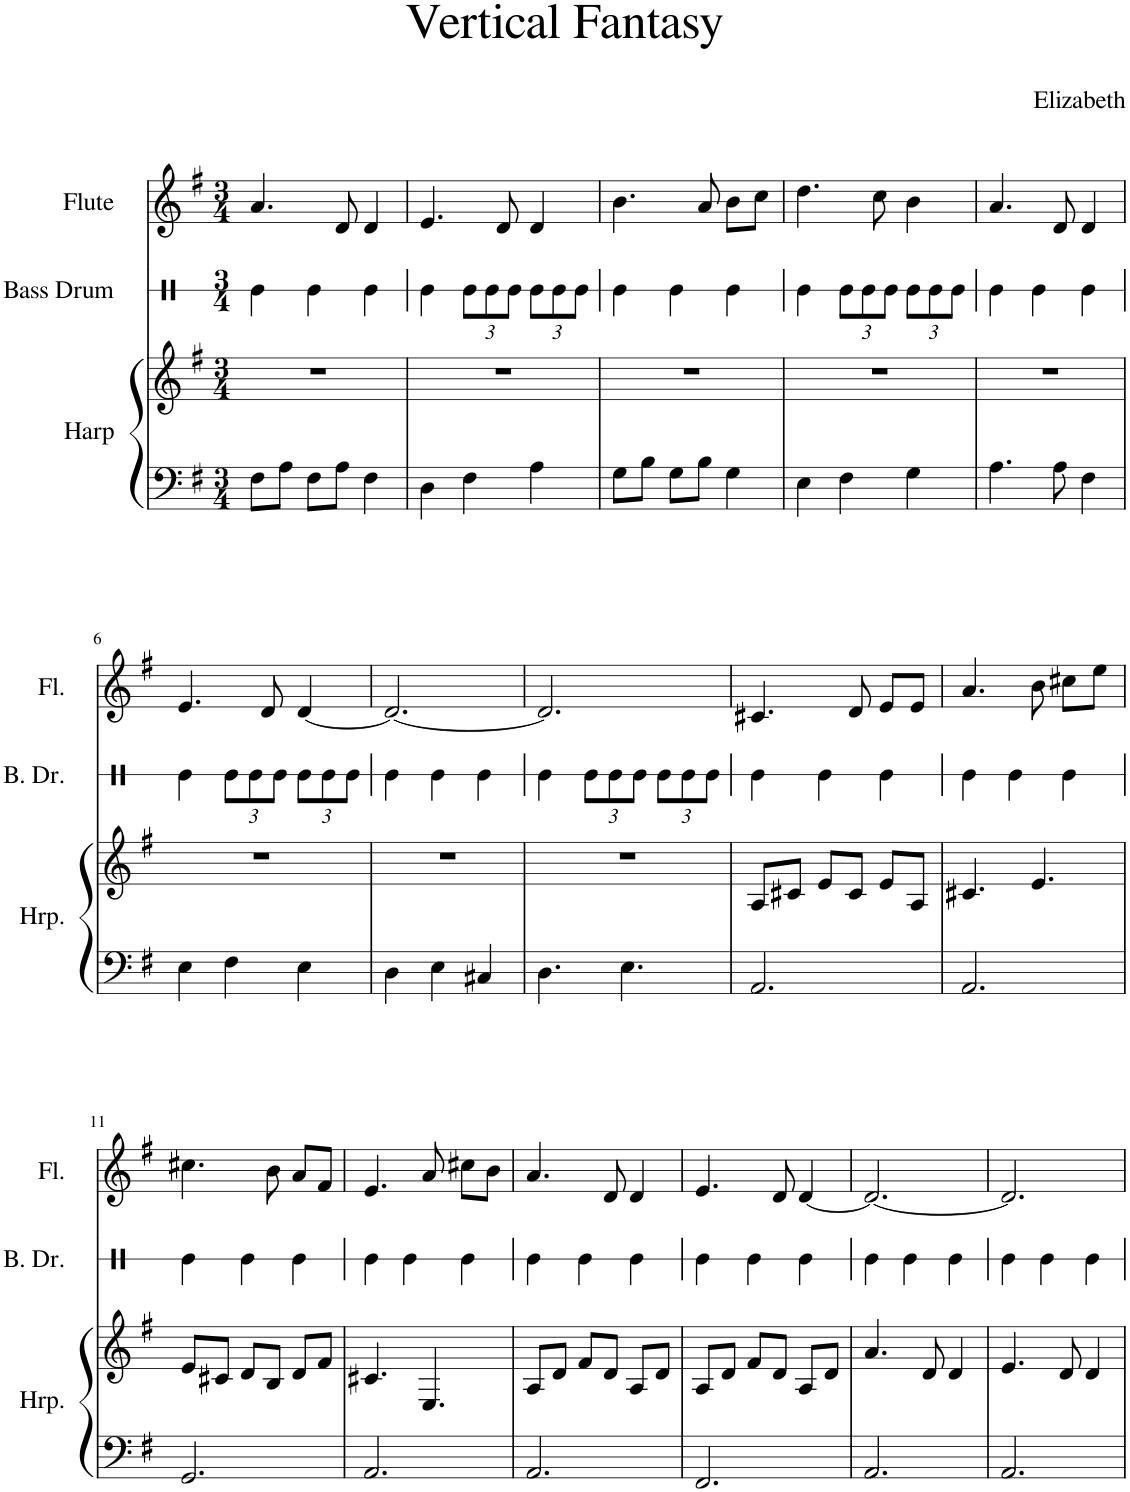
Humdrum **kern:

**kern	**kern	**kern	**kern
*part3	*part3	*part2	*part1
*staff4	*staff3	*staff2	*staff1
*I"Harp	*	*I"Bass Drum	*I"Flute
*I'Hrp.	*	*I'B. Dr.	*I'Fl.
*	*	*stria1	*
*clefF4	*clefG2	*clefX	*clefG2
*k[f#]	*k[f#]	*k[]	*k[f#]
*M3/4	*M3/4	*M3/4	*M3/4
=1	=1	=1	=1
8F#\L	2.r	4Re\	4.a/
8A\J	.	.	.
8F#\L	.	4Re\	.
8A\J	.	.	8d/
4F#\	.	4Re\	4d/
=2	=2	=2	=2
4D\	2.r	4Re\	4.e/
*	*	*Xbrackettup	*
4F#\	.	12Re\L	.
.	.	12Re\	.
.	.	.	8d/
.	.	12Re\J	.
4A\	.	12Re\L	4d/
.	.	12Re\	.
.	.	12Re\J	.
=3	=3	=3	=3
8G\L	2.r	4Re\	4.b\
8B\J	.	.	.
8G\L	.	4Re\	.
8B\J	.	.	8a/
4G\	.	4Re\	8b\L
.	.	.	8cc\J
=4	=4	=4	=4
4E\	2.r	4Re\	4.dd\
4F#\	.	12Re\L	.
.	.	12Re\	.
.	.	.	8cc\
.	.	12Re\J	.
4G\	.	12Re\L	4b\
.	.	12Re\	.
.	.	12Re\J	.
=5	=5	=5	=5
4.A\	2.r	4Re\	4.a/
.	.	4Re\	.
8A\	.	.	8d/
4F#\	.	4Re\	4d/
!!LO:LB:g=z
=6	=6	=6	=6
4E\	2.r	4Re\	4.e/
4F#\	.	12Re\L	.
.	.	12Re\	.
.	.	.	8d/
.	.	12Re\J	.
4E\	.	12Re\L	[4d/
.	.	12Re\	.
.	.	12Re\J	.
=7	=7	=7	=7
4D\	2.r	4Re\	2.d/_
4E\	.	4Re\	.
4C#X/	.	4Re\	.
=8	=8	=8	=8
4.D\	2.r	4Re\	2.d/]
.	.	12Re\L	.
.	.	12Re\	.
4.E\	.	.	.
.	.	12Re\J	.
.	.	12Re\L	.
.	.	12Re\	.
.	.	12Re\J	.
=9	=9	=9	=9
2.AA/	8A/L	4Re\	4.c#X/
.	8c#X/J	.	.
.	8e/L	4Re\	.
.	8c#/J	.	8d/
.	8e/L	4Re\	8e/L
.	8A/J	.	8e/J
=10	=10	=10	=10
2.AA/	4.c#X/	4Re\	4.a/
.	.	4Re\	.
.	4.e/	.	8b\
.	.	4Re\	8cc#X\L
.	.	.	8ee\J
!!LO:LB:g=z
=11	=11	=11	=11
2.GG/	8e/L	4Re\	4.cc#X\
.	8c#X/J	.	.
.	8d/L	4Re\	.
.	8B/J	.	8b\
.	8d/L	4Re\	8a/L
.	8f#/J	.	8f#/J
=12	=12	=12	=12
2.AA/	4.c#X/	4Re\	4.e/
.	.	4Re\	.
.	4.E/	.	8a/
.	.	4Re\	8cc#X\L
.	.	.	8b\J
=13	=13	=13	=13
2.AA/	8A/L	4Re\	4.a/
.	8d/J	.	.
.	8f#/L	4Re\	.
.	8d/J	.	8d/
.	8A/L	4Re\	4d/
.	8d/J	.	.
=14	=14	=14	=14
2.FF#/	8A/L	4Re\	4.e/
.	8d/J	.	.
.	8f#/L	4Re\	.
.	8d/J	.	8d/
.	8A/L	4Re\	[4d/
.	8d/J	.	.
=15	=15	=15	=15
2.AA/	4.a/	4Re\	2.d/_
.	.	4Re\	.
.	8d/	.	.
.	4d/	4Re\	.
=16	=16	=16	=16
2.AA/	4.e/	4Re\	2.d/]
.	.	4Re\	.
.	8d/	.	.
.	4d/	4Re\	.
=	=	=	=
*-	*-	*-	*-
